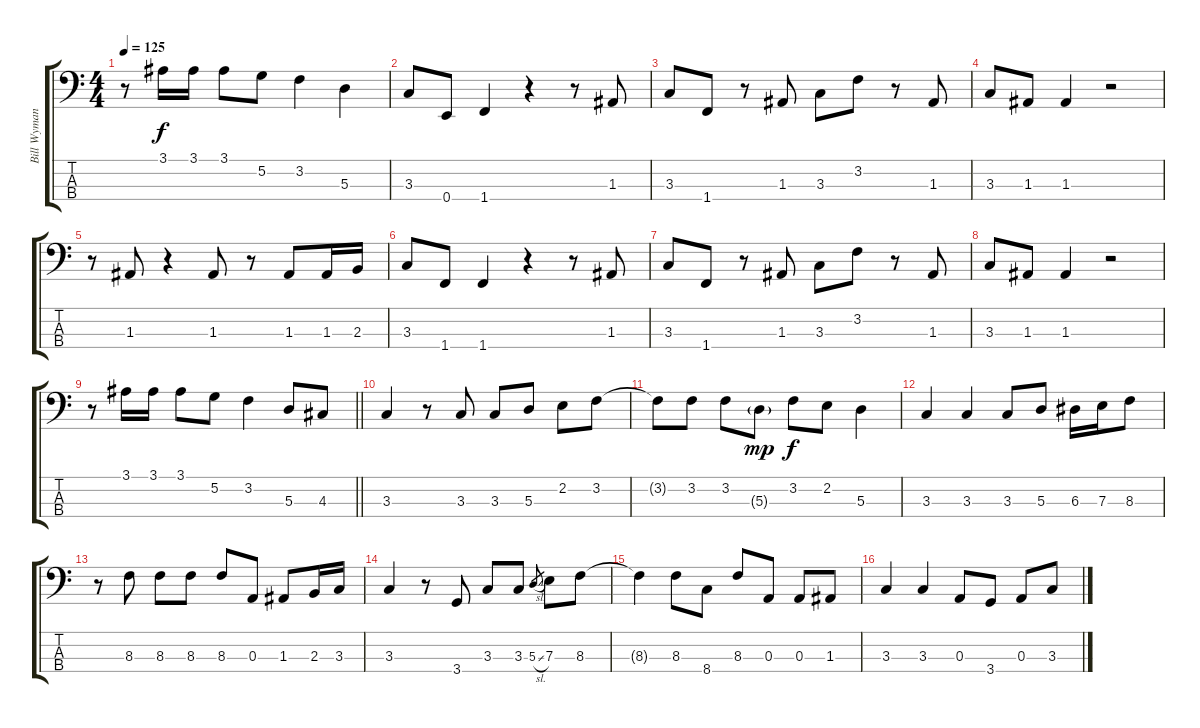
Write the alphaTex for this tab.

\track ("Bill Wyman" "Bill Wyman") {instrument electricbasspick}
\staff {score tabs}
\tuning (G2 D2 A1 E1) {hide}
\ts (4 4)
\tempo 125
\clef f4
\ks c
r.8{dy f} 3.1.16 3.1.16 3.1.8 5.2.8 3.2.4 5.3.4 |
3.3.8 0.4.8 1.4.4 r.4 r.8 1.3.8 |
3.3.8 1.4.8 r.8 1.3.8 3.3.8 3.2.8 r.8 1.3.8 |
3.3.8 1.3.8 1.3.4 r.2 |
r.8 1.3.8 r.4 1.3.8 r.8 1.3.8 1.3.16 2.3.16 |
3.3.8 1.4.8 1.4.4 r.4 r.8 1.3.8 |
3.3.8 1.4.8 r.8 1.3.8 3.3.8 3.2.8 r.8 1.3.8 |
3.3.8 1.3.8 1.3.4 r.2 |
\barLineRight lightlight
r.8 3.1.16 3.1.16 3.1.8 5.2.8 3.2.4 5.3.8 4.3.8 |
3.3.4 r.8 3.3.8 3.3.8 5.3.8 2.2.8 3.2.8 |
3.2{t}.8 3.2.8 3.2.8 5.3{g}.8{dy mp} 3.2.8{dy f} 2.2.8 5.3.4 |
3.3.4 3.3.4 3.3.8 5.3.8 6.3.16 7.3.16 8.3.8 |
r.8 8.3.8 8.3.8 8.3.8 8.3.8 0.3.8 1.3.8 2.3.16 3.3.16 |
3.3.4 r.8 3.4.8 3.3.8 3.3.8 5.3{sl}.8{gr} 7.3.8 8.3.8 |
8.3{t}.4 8.3.8 8.4.8 8.3.8 0.3.8 0.3.8 1.3.8 |
3.3.4 3.3.4 0.3.8 3.4.8 0.3.8 3.3.8
